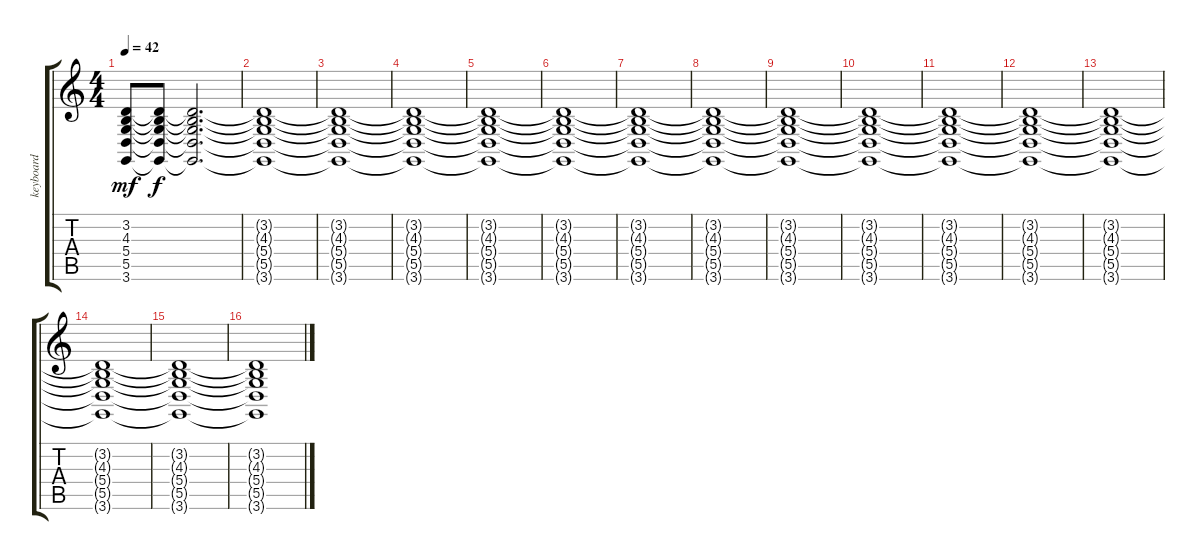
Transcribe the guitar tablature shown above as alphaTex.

\track ("keyboard" "keyboard") {instrument synthstrings2}
\staff {score tabs}
\tuning (E4 B3 G3 D3 A2 E2) {hide}
\ts (4 4)
\tempo 42
\clef g2
\ks c
(3.2 4.3 5.4 5.5 3.6).8{dy mf volume 0 instrument synthstrings2} (3.2{t} 4.3{t} 5.4{t} 5.5{t} 3.6{t}).8{dy f volume 3} (3.2{t} 4.3{t} 5.4{t} 5.5{t} 3.6{t}).2{d} |
(3.2{t} 4.3{t} 5.4{t} 5.5{t} 3.6{t}).1 |
(3.2{t} 4.3{t} 5.4{t} 5.5{t} 3.6{t}).1 |
(3.2{t} 4.3{t} 5.4{t} 5.5{t} 3.6{t}).1 |
(3.2{t} 4.3{t} 5.4{t} 5.5{t} 3.6{t}).1 |
(3.2{t} 4.3{t} 5.4{t} 5.5{t} 3.6{t}).1 |
(3.2{t} 4.3{t} 5.4{t} 5.5{t} 3.6{t}).1 |
(3.2{t} 4.3{t} 5.4{t} 5.5{t} 3.6{t}).1 |
(3.2{t} 4.3{t} 5.4{t} 5.5{t} 3.6{t}).1 |
(3.2{t} 4.3{t} 5.4{t} 5.5{t} 3.6{t}).1 |
(3.2{t} 4.3{t} 5.4{t} 5.5{t} 3.6{t}).1 |
(3.2{t} 4.3{t} 5.4{t} 5.5{t} 3.6{t}).1 |
(3.2{t} 4.3{t} 5.4{t} 5.5{t} 3.6{t}).1 |
(3.2{t} 4.3{t} 5.4{t} 5.5{t} 3.6{t}).1 |
(3.2{t} 4.3{t} 5.4{t} 5.5{t} 3.6{t}).1 |
(3.2{t} 4.3{t} 5.4{t} 5.5{t} 3.6{t}).1
